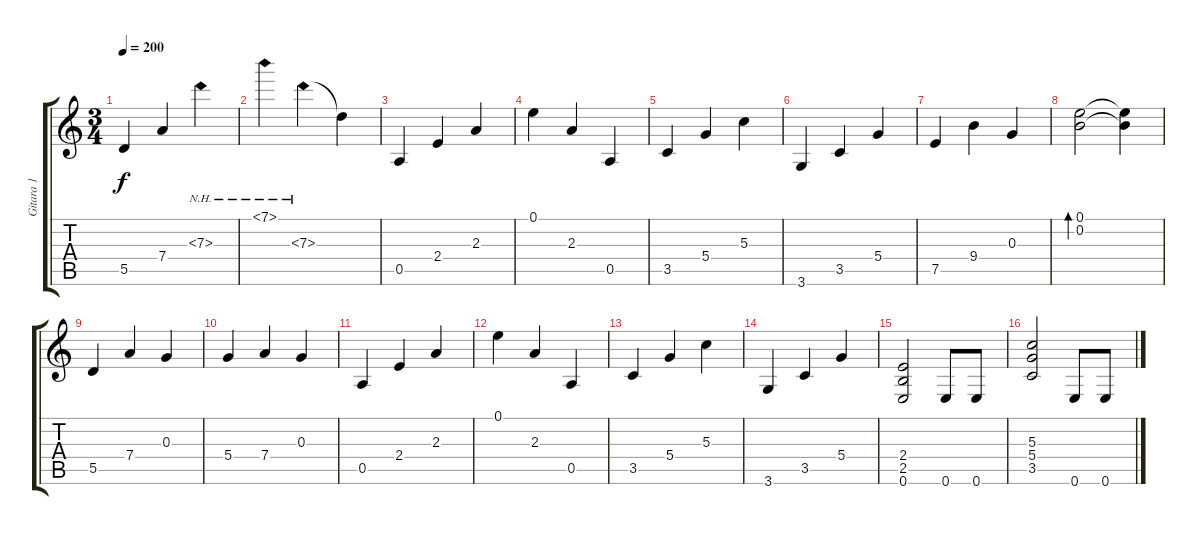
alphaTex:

\track ("Gitara 1" "Gitara 1") {instrument distortionguitar}
\staff {score tabs}
\tuning (E4 B3 G3 D3 A2 E2) {hide}
\ts (3 4)
\tempo 200
\clef g2
\ks c
5.5.4{dy f} 7.4.4 7.3{nh}.4 |
7.1{nh}.4 7.3{nh}.4 7.3{t}.4 |
0.5.4 2.4.4 2.3.4 |
0.1.4 2.3.4 0.5.4 |
3.5.4 5.4.4 5.3.4 |
3.6.4 3.5.4 5.4.4 |
7.5.4 9.4.4 0.3.4 |
(0.1 0.2).2{bd 240} (0.1{t} 0.2{t}).4 |
5.5.4 7.4.4 0.3.4 |
5.4.4 7.4.4 0.3.4 |
0.5.4 2.4.4 2.3.4 |
0.1.4 2.3.4 0.5.4 |
3.5.4 5.4.4 5.3.4 |
3.6.4 3.5.4 5.4.4 |
(2.4 2.5 0.6).2{instrument distortionguitar} 0.6.8 0.6.8 |
(5.3 5.4 3.5).2 0.6.8 0.6.8
